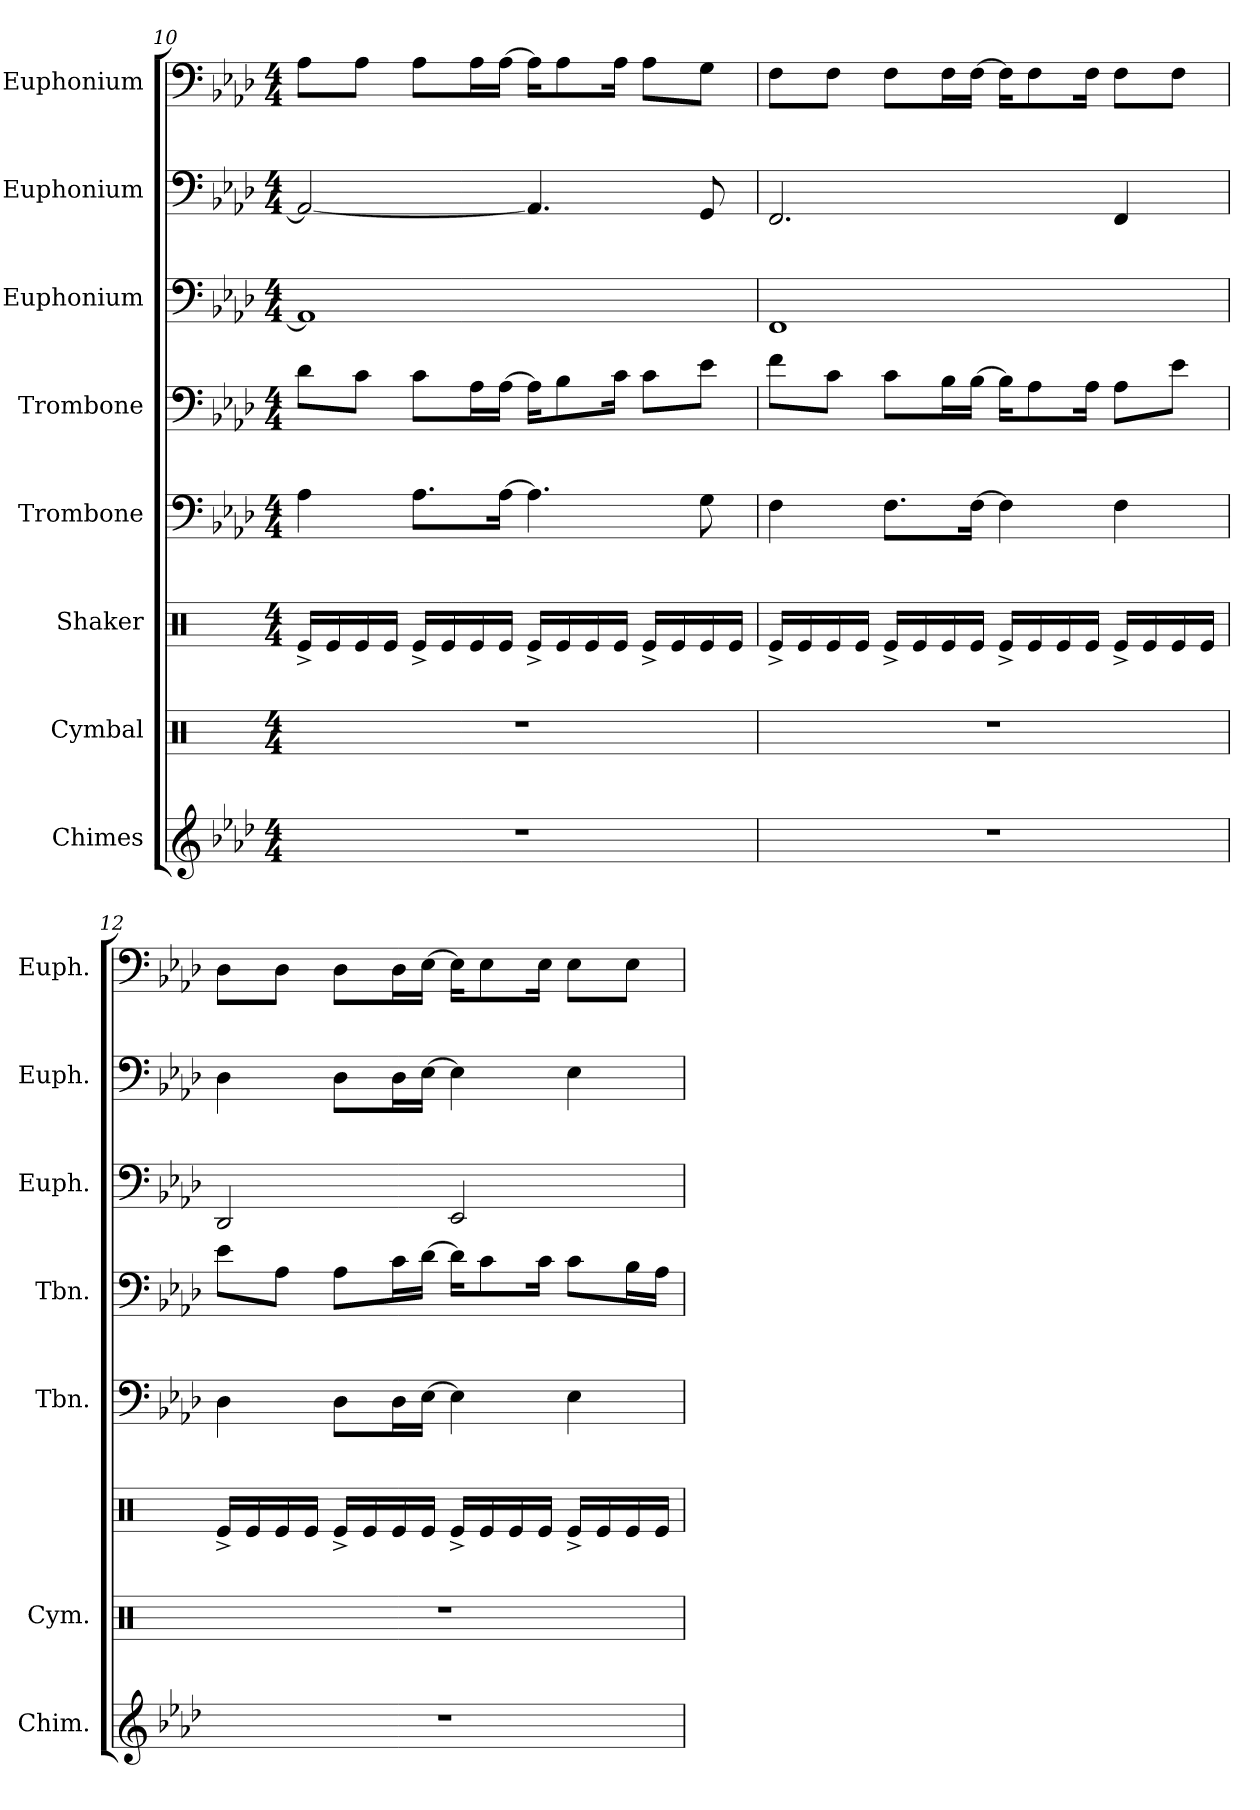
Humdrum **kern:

**kern	**kern	**kern	**kern	**kern	**kern	**kern	**kern
*part8	*part7	*part6	*part5	*part4	*part3	*part2	*part1
*staff8	*staff7	*staff6	*staff5	*staff4	*staff3	*staff2	*staff1
*I"Chimes	*I"Cymbal	*I"Shaker	*I"Trombone	*I"Trombone	*I"Euphonium	*I"Euphonium	*I"Euphonium
*I'Chim.	*I'Cym.	*	*I'Tbn.	*I'Tbn.	*I'Euph.	*I'Euph.	*I'Euph.
!!LO:PB:g=z
*clefG2	*clefX	*clefX	*clefF4	*clefF4	*clefF4	*clefF4	*clefF4
*k[b-e-a-d-]	*k[]	*k[]	*k[b-e-a-d-]	*k[b-e-a-d-]	*k[b-e-a-d-]	*k[b-e-a-d-]	*k[b-e-a-d-]
*M4/4	*M4/4	*M4/4	*M4/4	*M4/4	*M4/4	*M4/4	*M4/4
=10	=10	=10	=10	=10	=10	=10	=10
1r	1r	16Re^/LL	4A-\	8d-\L	1AA-]	2AA-/_	8A-\L
.	.	16Re/	.	.	.	.	.
.	.	16Re/	.	8c\J	.	.	8A-\J
.	.	16Re/JJ	.	.	.	.	.
.	.	16Re^/LL	8.A-\L	8c\L	.	.	8A-\L
.	.	16Re/	.	.	.	.	.
.	.	16Re/	.	16A-\L	.	.	16A-\L
.	.	16Re/JJ	[16A-\Jk	[16A-\JJ	.	.	[16A-\JJ
.	.	16Re^/LL	4.A-\]	16A-\KL]	.	4.AA-/]	16A-\KL]
.	.	16Re/	.	8B-\	.	.	8A-\
.	.	16Re/	.	.	.	.	.
.	.	16Re/JJ	.	16c\Jk	.	.	16A-\Jk
.	.	16Re^/LL	.	8c\L	.	.	8A-\L
.	.	16Re/	.	.	.	.	.
.	.	16Re/	8G\	8e-\J	.	8GG/	8G\J
.	.	16Re/JJ	.	.	.	.	.
=11	=11	=11	=11	=11	=11	=11	=11
1r	1r	16Re^/LL	4F\	8f\L	1FF	2.FF/	8F\L
.	.	16Re/	.	.	.	.	.
.	.	16Re/	.	8c\J	.	.	8F\J
.	.	16Re/JJ	.	.	.	.	.
.	.	16Re^/LL	8.F\L	8c\L	.	.	8F\L
.	.	16Re/	.	.	.	.	.
.	.	16Re/	.	16B-\L	.	.	16F\L
.	.	16Re/JJ	[16F\Jk	[16B-\JJ	.	.	[16F\JJ
.	.	16Re^/LL	4F\]	16B-\KL]	.	.	16F\KL]
.	.	16Re/	.	8A-\	.	.	8F\
.	.	16Re/	.	.	.	.	.
.	.	16Re/JJ	.	16A-\Jk	.	.	16F\Jk
.	.	16Re^/LL	4F\	8A-\L	.	4FF/	8F\L
.	.	16Re/	.	.	.	.	.
.	.	16Re/	.	8e-\J	.	.	8F\J
.	.	16Re/JJ	.	.	.	.	.
!!LO:PB:g=z
=12	=12	=12	=12	=12	=12	=12	=12
1r	1r	16Re^/LL	4D-\	8e-\L	2DD-/	4D-\	8D-\L
.	.	16Re/	.	.	.	.	.
.	.	16Re/	.	8A-\J	.	.	8D-\J
.	.	16Re/JJ	.	.	.	.	.
.	.	16Re^/LL	8D-\L	8A-\L	.	8D-\L	8D-\L
.	.	16Re/	.	.	.	.	.
.	.	16Re/	16D-\L	16c\L	.	16D-\L	16D-\L
.	.	16Re/JJ	[16E-\JJ	[16d-\JJ	.	[16E-\JJ	[16E-\JJ
.	.	16Re^/LL	4E-\]	16d-\KL]	2EE-/	4E-\]	16E-\KL]
.	.	16Re/	.	8c\	.	.	8E-\
.	.	16Re/	.	.	.	.	.
.	.	16Re/JJ	.	16c\Jk	.	.	16E-\Jk
.	.	16Re^/LL	4E-\	8c\L	.	4E-\	8E-\L
.	.	16Re/	.	.	.	.	.
.	.	16Re/	.	16B-\L	.	.	8E-\J
.	.	16Re/JJ	.	16A-\JJ	.	.	.
=	=	=	=	=	=	=	=
*-	*-	*-	*-	*-	*-	*-	*-
